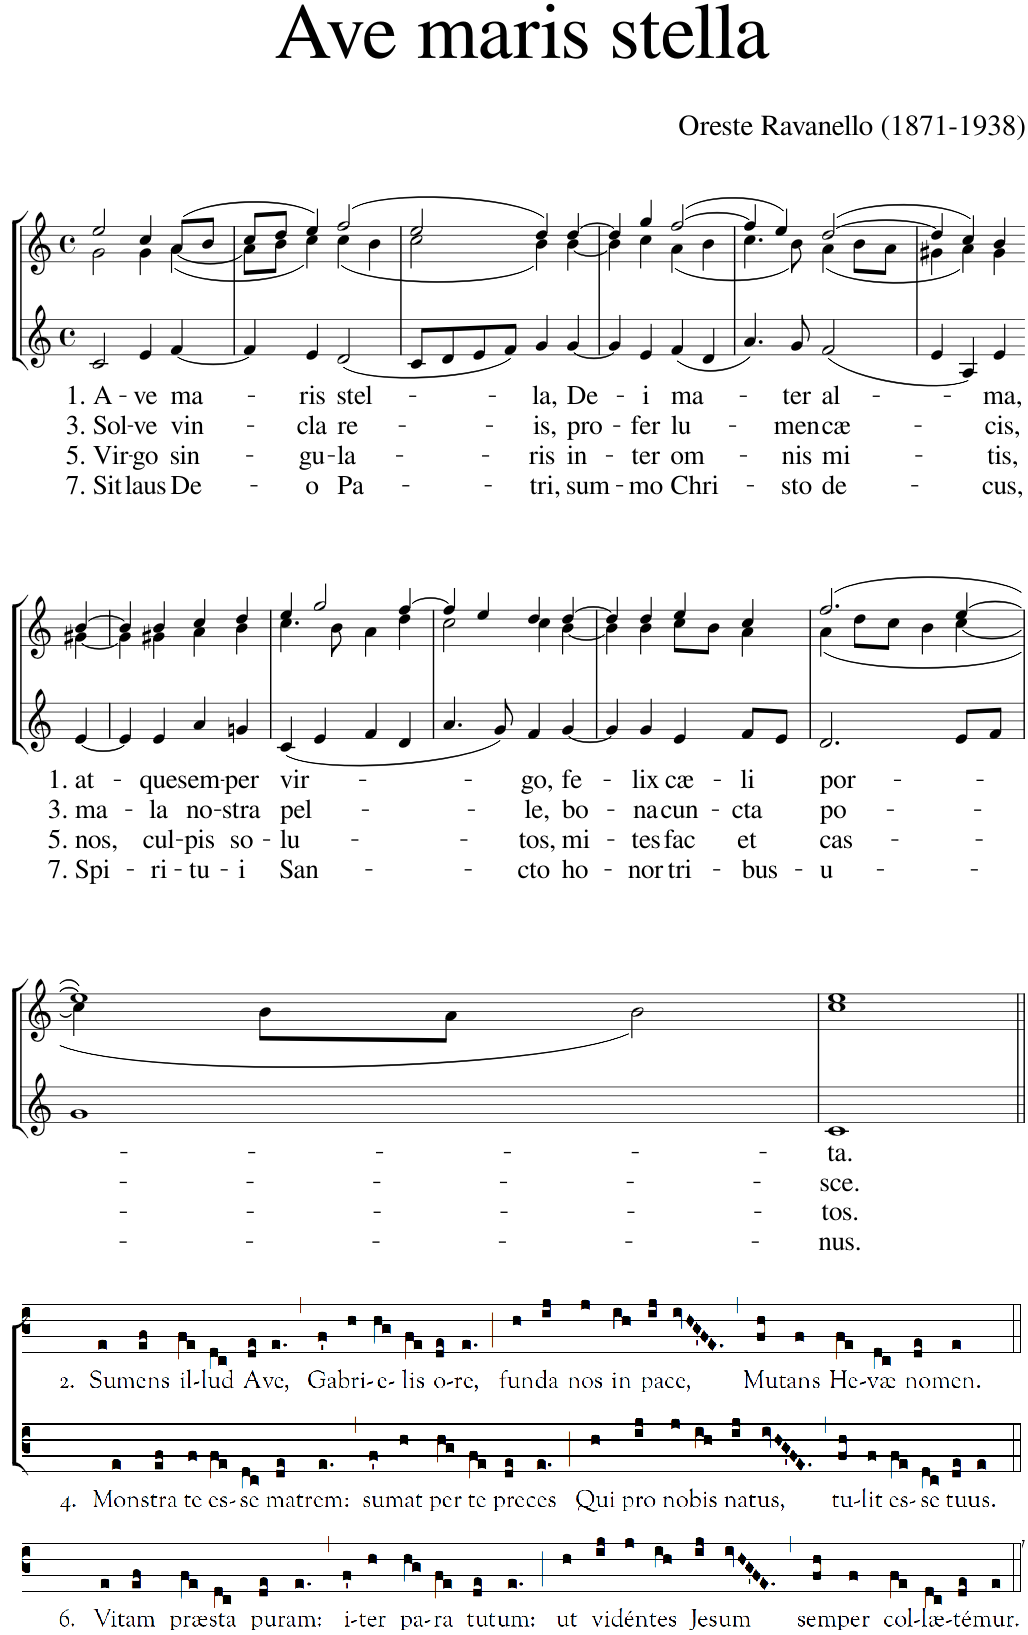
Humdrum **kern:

**kern	**text	**text	**text	**text	**kern
*part2	*part2	*part2	*part2	*part2	*part1
*staff2	*staff2	*staff2	*staff2	*staff2	*staff1
*I"Men	*	*	*	*	*I"Women
*clefG2	*	*	*	*	*clefG2
*k[]	*	*	*	*	*k[]
*M4/4	*	*	*	*	*M4/4
*met(c)	*	*	*	*	*met(c)
=1	=1	=1	=1	=1	=1
!	!LO:LY:b	!LO:LY:b	!LO:LY:b	!LO:LY:b	!
*	*	*	*	*	*^
2c/	1. A-	3. Sol-	5. Vir-	7. Sit	2ee/	2g\
!	!LO:LY:b	!LO:LY:b	!LO:LY:b	!LO:LY:b	!	!
4e/	-ve	-ve	-go	laus	4cc/	4g\
!	!LO:LY:b	!LO:LY:b	!LO:LY:b	!LO:LY:b	!	!
[4f/	ma-	vin-	sin-	De-	(8a/L	([4a\
.	.	.	.	.	8b/J	.
=2	=2	=2	=2	=2	=2	=2
4f/]	.	.	.	.	8cc/L	8a\L]
.	.	.	.	.	8dd/J	8b\J
!	!LO:LY:b	!LO:LY:b	!LO:LY:b	!LO:LY:b	!	!
4e/	-ris	-cla	-gu-	-o	4ee/)	4cc\)
!	!LO:LY:b	!LO:LY:b	!LO:LY:b	!LO:LY:b	!	!
(2d/	stel-	re-	-la-	Pa-	(2ff/	(4cc\
.	.	.	.	.	.	4b\
=3	=3	=3	=3	=3	=3	=3
8c/L	.	.	.	.	2ee/	2cc\
8d/	.	.	.	.	.	.
8e/	.	.	.	.	.	.
8f/J)	.	.	.	.	.	.
!	!LO:LY:b	!LO:LY:b	!LO:LY:b	!LO:LY:b	!	!
4g/	-la,	-is,	-ris	-tri,	4dd/)	4b\)
!	!LO:LY:b	!LO:LY:b	!LO:LY:b	!LO:LY:b	!	!
[4g/	De-	pro-	in-	sum-	[4dd/	[4b\
=4	=4	=4	=4	=4	=4	=4
4g/]	.	.	.	.	4dd/]	4b\]
!	!LO:LY:b	!LO:LY:b	!LO:LY:b	!LO:LY:b	!	!
4e/	-i	-fer	-ter	-mo	4gg/	4cc\
!	!LO:LY:b	!LO:LY:b	!LO:LY:b	!LO:LY:b	!	!
(4f/	ma-	lu-	om-	Chri-	([2ff/	(4a\
4d/	.	.	.	.	.	4b\
=5	=5	=5	=5	=5	=5	=5
4.a/)	.	.	.	.	4ff/]	4.cc\
.	.	.	.	.	4ee/)	.
!	!LO:LY:b	!LO:LY:b	!LO:LY:b	!LO:LY:b	!	!
8g/	-ter	-men	-nis	-sto	.	8b\)
!	!LO:LY:b	!LO:LY:b	!LO:LY:b	!LO:LY:b	!	!
(2f/	al-	cæ-	mi-	de-	([2dd/	(4a\
.	.	.	.	.	.	8b\L
.	.	.	.	.	.	8a\J
=6	=6	=6	=6	=6	=6	=6
4e/	.	.	.	.	4dd/]	4g#X\
4A/)	.	.	.	.	4cc/)	4a\)
!	!LO:LY:b	!LO:LY:b	!LO:LY:b	!LO:LY:b	!	!
4e/	-ma,	-cis,	-tis,	-cus,	4b/	4g#\
!!LO:LB:g=z	!!
=6X1-	=6X1-	=6X1-	=6X1-	=6X1-	=6X1-	=6X1-
!	!LO:LY:b	!LO:LY:b	!LO:LY:b	!LO:LY:b	!	!
[4e/	1. at-	3. ma-	5. nos,	7. Spi-	[4b/	[4g#X\
=7	=7	=7	=7	=7	=7	=7
4e/]	.	.	.	.	4b/]	4g#\]
!	!LO:LY:b	!LO:LY:b	!LO:LY:b	!LO:LY:b	!	!
4e/	-que	-la	cul-	-ri-	4b/	4g#X\
!	!LO:LY:b	!LO:LY:b	!LO:LY:b	!LO:LY:b	!	!
4a/	sem-	no-	-pis	-tu-	4cc/	4a\
!	!LO:LY:b	!LO:LY:b	!LO:LY:b	!LO:LY:b	!	!
4gn/	-per	-stra	so-	-i	4dd/	4b\
=8	=8	=8	=8	=8	=8	=8
!	!LO:LY:b	!LO:LY:b	!LO:LY:b	!LO:LY:b	!	!
(4c/	vir-	pel-	-lu-	San-	4ee/	4.cc\
4e/	.	.	.	.	2gg/	.
.	.	.	.	.	.	8b\
4f/	.	.	.	.	.	4a\
4d/	.	.	.	.	[4ff/	4dd\
=9	=9	=9	=9	=9	=9	=9
4.a/	.	.	.	.	4ff/]	2cc\
.	.	.	.	.	4ee/	.
8g/)	.	.	.	.	.	.
!	!LO:LY:b	!LO:LY:b	!LO:LY:b	!LO:LY:b	!	!
4f/	-go,	-le,	-tos,	-cto	4dd/	4cc\
!	!LO:LY:b	!LO:LY:b	!LO:LY:b	!LO:LY:b	!	!
[4g/	fe-	bo-	mi-	ho-	[4dd/	[4b\
=10	=10	=10	=10	=10	=10	=10
4g/]	.	.	.	.	4dd/]	4b\]
!	!LO:LY:b	!LO:LY:b	!LO:LY:b	!LO:LY:b	!	!
4g/	-lix	-na	-tes	-nor	4dd/	4b\
!	!LO:LY:b	!LO:LY:b	!LO:LY:b	!LO:LY:b	!	!
4e/	cæ-	cun-	fac	tri-	4ee/	8cc\L
.	.	.	.	.	.	8b\J
!	!LO:LY:b	!LO:LY:b	!LO:LY:b	!LO:LY:b	!	!
8f/L	-li	-cta	et	-bus-	4cc/	4a\
8e/J	.	.	.	.	.	.
=11	=11	=11	=11	=11	=11	=11
!	!LO:LY:b	!LO:LY:b	!LO:LY:b	!LO:LY:b	!	!
2.d/	por-	po-	cas-	-u-	(2.ff/	(4a\
.	.	.	.	.	.	8dd\L
.	.	.	.	.	.	8cc\J
.	.	.	.	.	.	4b\
8e/L	.	.	.	.	[4ee/	[4cc\
8f/J	.	.	.	.	.	.
!!LO:LB:g=z	!!
=12	=12	=12	=12	=12	=12	=12
1g	.	.	.	.	1ee])	4cc\]
.	.	.	.	.	.	8b\L
.	.	.	.	.	.	8a\J
.	.	.	.	.	.	2b\)
=13	=13	=13	=13	=13	=13	=13
!	!LO:LY:b	!LO:LY:b	!LO:LY:b	!LO:LY:b	!	!
1c	-ta.	-sce.	-tos.	-nus.	1ee	1cc
!!LO:LB:g=z	!!
=14||	=14||	=14||	=14||	=14||	=14||	=14||
!	!LO:LY:b	!	!	!	!	!
1f	A-	.	.	.	1ff	1a
=15	=15	=15	=15	=15	=15	=15
!	!LO:LY:b	!	!	!	!	!
1c	-men.	.	.	.	1ee	1g
*	*	*	*	*	*v	*v
==	==	==	==	==	==
*-	*-	*-	*-	*-	*-
